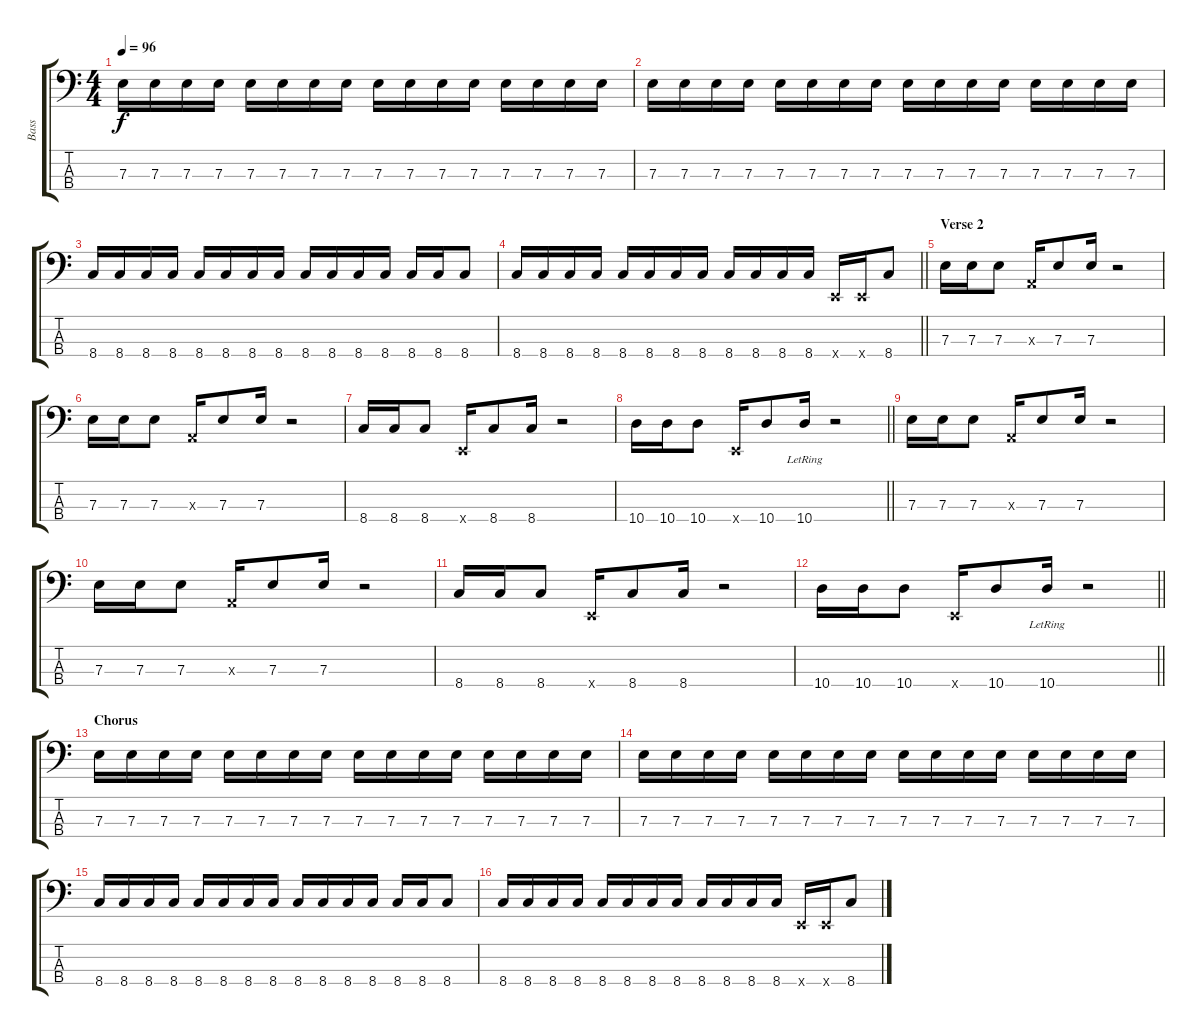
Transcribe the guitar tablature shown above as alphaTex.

\track ("Bass" "Bass") {instrument electricbassfinger}
\staff {score tabs}
\tuning (G2 D2 A1 E1) {hide}
\ts (4 4)
\tempo 96
\clef f4
\ks c
7.3.16{dy f} 7.3.16 7.3.16 7.3.16 7.3.16 7.3.16 7.3.16 7.3.16 7.3.16 7.3.16 7.3.16 7.3.16 7.3.16 7.3.16 7.3.16 7.3.16 |
7.3.16 7.3.16 7.3.16 7.3.16 7.3.16 7.3.16 7.3.16 7.3.16 7.3.16 7.3.16 7.3.16 7.3.16 7.3.16 7.3.16 7.3.16 7.3.16 |
8.4.16 8.4.16 8.4.16 8.4.16 8.4.16 8.4.16 8.4.16 8.4.16 8.4.16 8.4.16 8.4.16 8.4.16 8.4.16 8.4.16 8.4.8 |
\barLineRight lightlight
8.4.16 8.4.16 8.4.16 8.4.16 8.4.16 8.4.16 8.4.16 8.4.16 8.4.16 8.4.16 8.4.16 8.4.16 0.4{x}.16 0.4{x}.16 8.4.8 |
\section ("" "Verse 2")
7.3.16 7.3.16 7.3.8 0.3{x}.16 7.3.8 7.3.16 r.2 |
7.3.16 7.3.16 7.3.8 0.3{x}.16 7.3.8 7.3.16 r.2 |
8.4.16 8.4.16 8.4.8 0.4{x}.16 8.4.8 8.4.16 r.2 |
\barLineRight lightlight
10.4.16 10.4.16 10.4.8 0.4{x}.16 10.4.8 10.4{lr}.16 r.2 |
7.3.16 7.3.16 7.3.8 0.3{x}.16 7.3.8 7.3.16 r.2 |
7.3.16 7.3.16 7.3.8 0.3{x}.16 7.3.8 7.3.16 r.2 |
8.4.16 8.4.16 8.4.8 0.4{x}.16 8.4.8 8.4.16 r.2 |
\barLineRight lightlight
10.4.16 10.4.16 10.4.8 0.4{x}.16 10.4.8 10.4{lr}.16 r.2 |
\section ("" "Chorus")
7.3.16 7.3.16 7.3.16 7.3.16 7.3.16 7.3.16 7.3.16 7.3.16 7.3.16 7.3.16 7.3.16 7.3.16 7.3.16 7.3.16 7.3.16 7.3.16 |
7.3.16 7.3.16 7.3.16 7.3.16 7.3.16 7.3.16 7.3.16 7.3.16 7.3.16 7.3.16 7.3.16 7.3.16 7.3.16 7.3.16 7.3.16 7.3.16 |
8.4.16 8.4.16 8.4.16 8.4.16 8.4.16 8.4.16 8.4.16 8.4.16 8.4.16 8.4.16 8.4.16 8.4.16 8.4.16 8.4.16 8.4.8 |
8.4.16 8.4.16 8.4.16 8.4.16 8.4.16 8.4.16 8.4.16 8.4.16 8.4.16 8.4.16 8.4.16 8.4.16 0.4{x}.16 0.4{x}.16 8.4.8
